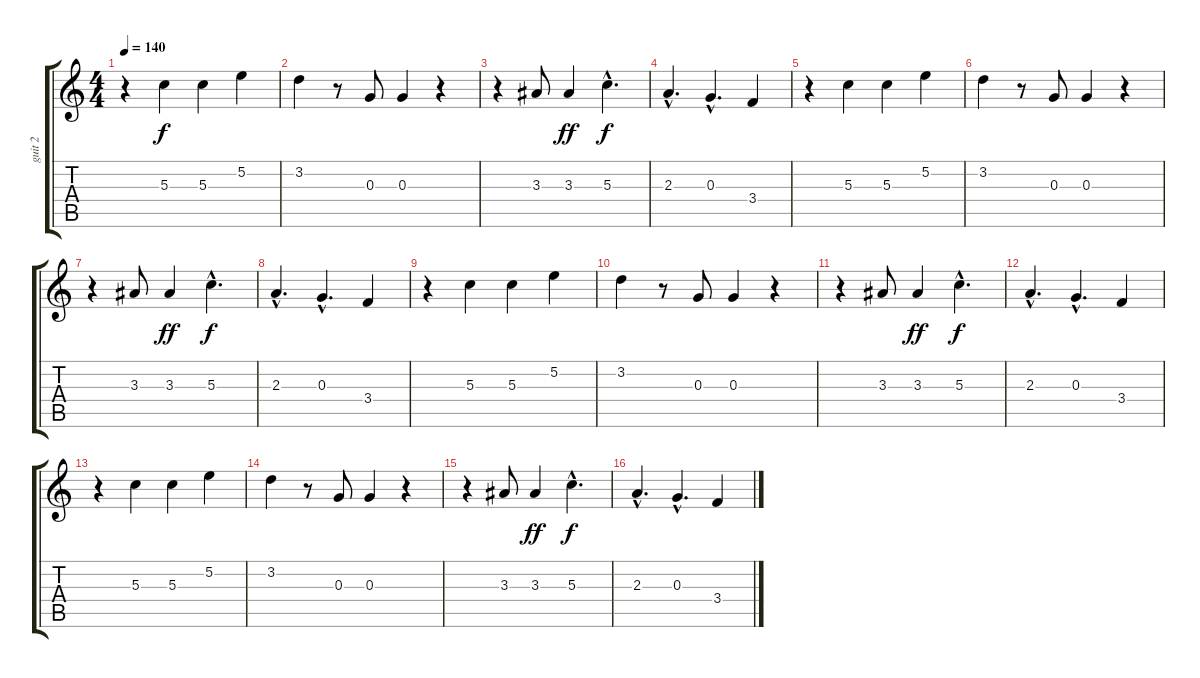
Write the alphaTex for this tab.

\track ("guit 2" "guit 2") {instrument electricguitarmuted}
\staff {score tabs}
\tuning (E4 B3 G3 D3 A2 E2) {hide}
\ts (4 4)
\tempo 140
\clef g2
\ks c
r.4{dy f} 5.3.4 5.3.4 5.2.4 |
3.2.4 r.8 0.3.8 0.3.4 r.4 |
r.4 3.3.8 3.3.4{dy ff} 5.3{hac}.4{d dy f} |
2.3{hac}.4{d} 0.3{hac}.4{d} 3.4.4 |
r.4 5.3.4 5.3.4 5.2.4 |
3.2.4 r.8 0.3.8 0.3.4 r.4 |
r.4 3.3.8 3.3.4{dy ff} 5.3{hac}.4{d dy f} |
2.3{hac}.4{d} 0.3{hac}.4{d} 3.4.4 |
r.4 5.3.4 5.3.4 5.2.4 |
3.2.4 r.8 0.3.8 0.3.4 r.4 |
r.4 3.3.8 3.3.4{dy ff} 5.3{hac}.4{d dy f} |
2.3{hac}.4{d} 0.3{hac}.4{d} 3.4.4 |
r.4 5.3.4 5.3.4 5.2.4 |
3.2.4 r.8 0.3.8 0.3.4 r.4 |
r.4 3.3.8 3.3.4{dy ff} 5.3{hac}.4{d dy f} |
2.3{hac}.4{d} 0.3{hac}.4{d} 3.4.4
